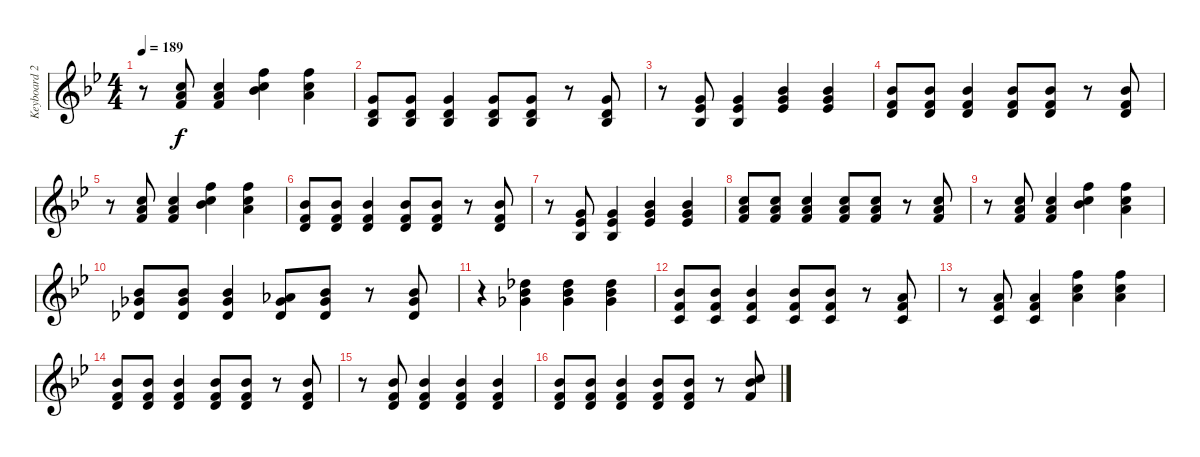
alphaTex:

\track ("Keyboard 2" "Keyboard 2") {instrument lead1square}
\staff {score}
\tuning (E4 B3 G3 D3 A2 E2) {hide}
\ts (4 4)
\tempo 189
\clef g2
\ks bb
r.8{dy f} (8.1 10.2 10.3).8 (8.1 10.2 10.3).4 (13.1 13.2 15.3).4 (13.1 13.2 14.3).4 |
(12.3 12.4 13.5).8 (12.3 12.4 13.5).8 (12.3 12.4 13.5).4 (12.3 12.4 13.5).8 (12.3 12.4 13.5).8 r.8 (12.3 12.4 13.5).8 |
r.8 (12.3 13.4 13.5).8 (12.3 13.4 13.5).4 (11.2 12.3 13.4).4 (11.2 12.3 13.4).4 |
(11.2 10.3 12.4).8 (11.2 10.3 12.4).8 (11.2 10.3 12.4).4 (11.2 10.3 12.4).8 (11.2 10.3 12.4).8 r.8 (11.2 10.3 12.4).8 |
r.8 (8.1 10.2 10.3).8 (8.1 10.2 10.3).4 (13.1 13.2 15.3).4 (13.1 13.2 14.3).4 |
(11.2 10.3 12.4).8 (11.2 10.3 12.4).8 (11.2 10.3 12.4).4 (11.2 10.3 12.4).8 (11.2 10.3 12.4).8 r.8 (11.2 10.3 12.4).8 |
r.8 (8.2 8.3 8.4).8 (8.2 8.3 8.4).4 (6.1 8.2 8.3).4 (6.1 8.2 8.3).4 |
(8.1 10.2 10.3).8 (8.1 10.2 10.3).8 (8.1 10.2 10.3).4 (8.1 10.2 10.3).8 (8.1 10.2 10.3).8 r.8 (8.1 10.2 10.3).8 |
r.8 (8.1 10.2 10.3).8 (8.1 10.2 10.3).4 (13.1 13.2 15.3).4 (13.1 13.2 14.3).4 |
(11.2 11.3 11.4).8 (11.2 11.3 11.4).8 (11.2 11.3 11.4).4 (9.2 11.3 11.4).8 (11.2 11.3 11.4).8 r.8 (11.2 11.3 11.4).8 |
r.4 (9.1 11.2 11.3).4 (9.1 11.2 11.3).4 (9.1 11.2 11.3).4 |
(11.2 10.3 10.4).8 (11.2 10.3 10.4).8 (11.2 10.3 10.4).4 (11.2 10.3 10.4).8 (11.2 10.3 10.4).8 r.8 (10.2 10.3 10.4).8 |
r.8 (10.2 10.3 10.4).8 (10.2 10.3 10.4).4 (13.1 13.2 14.3).4 (13.1 13.2 14.3).4 |
(11.2 10.3 12.4).8 (11.2 10.3 12.4).8 (11.2 10.3 12.4).4 (11.2 10.3 12.4).8 (11.2 10.3 12.4).8 r.8 (11.2 10.3 12.4).8 |
r.8 (11.2 10.3 12.4).8 (11.2 10.3 12.4).4 (11.2 10.3 12.4).4 (11.2 10.3 12.4).4 |
(11.2 10.3 12.4).8 (11.2 10.3 12.4).8 (11.2 10.3 12.4).4 (11.2 10.3 12.4).8 (11.2 10.3 12.4).8 r.8 (8.1 11.2 10.3).8
